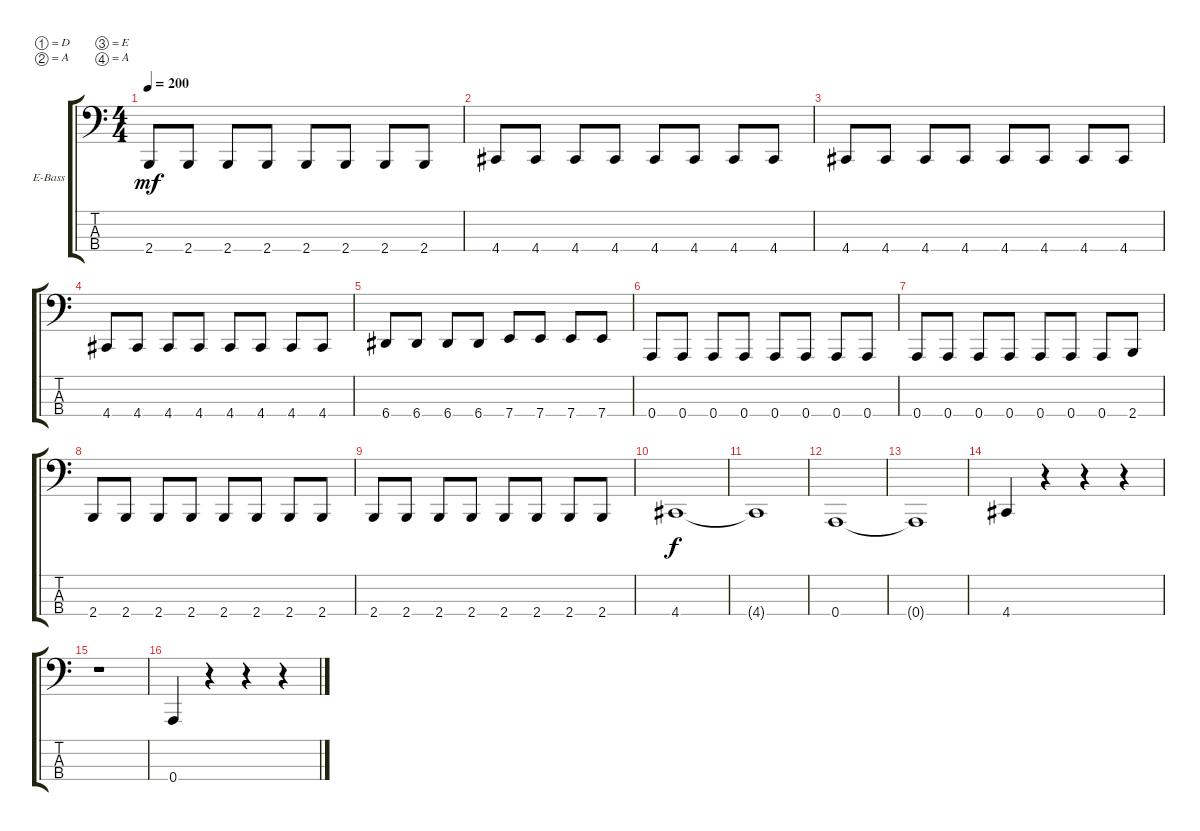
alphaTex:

\bracketExtendMode groupsimilarinstruments
\firstSystemTrackNameOrientation horizontal
\otherSystemsTrackNameOrientation horizontal
\track ("Alcoolique" "E-Bass") {instrument electricbassfinger}
\staff {score tabs}
\tuning (D2 A1 E1 A0)
\ts (4 4)
\tempo 200
\clef f4
\ks c
2.4.8{dy mf} 2.4.8 2.4.8 2.4.8 2.4.8 2.4.8 2.4.8 2.4.8 |
4.4.8 4.4.8 4.4.8 4.4.8 4.4.8 4.4.8 4.4.8 4.4.8 |
4.4.8 4.4.8 4.4.8 4.4.8 4.4.8 4.4.8 4.4.8 4.4.8 |
4.4.8 4.4.8 4.4.8 4.4.8 4.4.8 4.4.8 4.4.8 4.4.8 |
6.4.8 6.4.8 6.4.8 6.4.8 7.4.8 7.4.8 7.4.8 7.4.8 |
0.4.8 0.4.8 0.4.8 0.4.8 0.4.8 0.4.8 0.4.8 0.4.8 |
0.4.8 0.4.8 0.4.8 0.4.8 0.4.8 0.4.8 0.4.8 2.4.8 |
2.4.8 2.4.8 2.4.8 2.4.8 2.4.8 2.4.8 2.4.8 2.4.8 |
2.4.8 2.4.8 2.4.8 2.4.8 2.4.8 2.4.8 2.4.8 2.4.8 |
4.4.1{dy f} |
4.4{t}.1 |
0.4.1 |
0.4{t}.1 |
4.4.4 r.4 r.4 r.4 |
r.1 |
0.4.4 r.4 r.4 r.4
